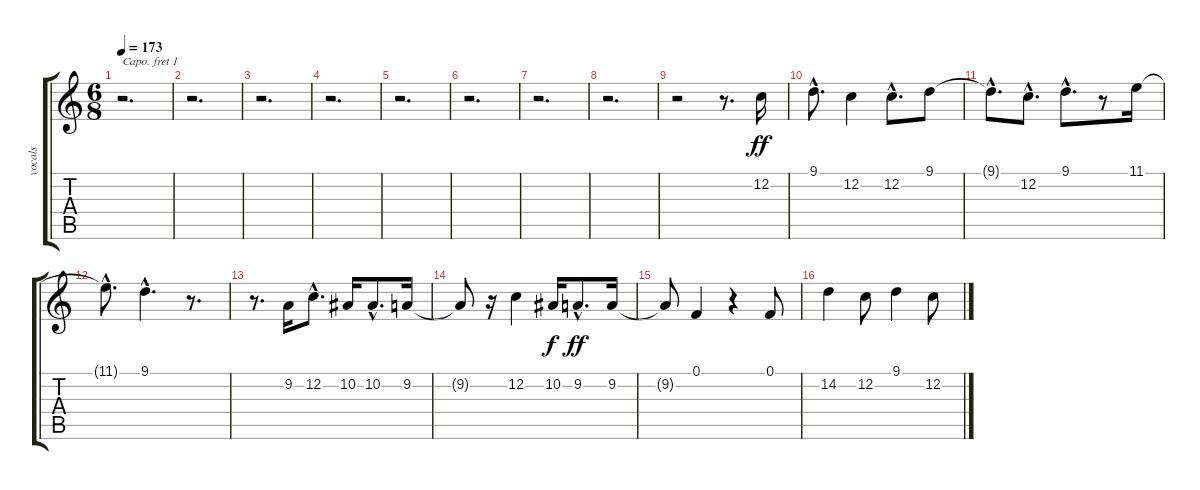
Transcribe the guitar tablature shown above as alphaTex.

\track ("vocals" "vocals") {instrument flute}
\staff {score tabs}
\capo 1
\tuning (E4 B3 G3 D3 A2 E2) {hide}
\ts (6 8)
\tempo 173
\clef g2
\ks c
r.2{d dy f} |
r.2{d} |
r.2{d} |
r.2{d} |
r.2{d} |
r.2{d} |
r.2{d} |
r.2{d} |
r.2 r.8{d} 12.2.16{dy ff} |
9.1{hac}.8{d} 12.2.4 12.2{hac}.8{d} 9.1.8 |
9.1{hac t}.8{d} 12.2{hac}.8{d} 9.1{hac}.8{d} r.8 11.1.16 |
11.1{hac t}.8{d} 9.1{hac}.4{d} r.8{d} |
r.8{d} 9.2.16 12.2{hac}.8{d} 10.2.16 10.2{hac}.8{d} 9.2.16 |
9.2{t}.8 r.16 12.2.4 10.2.16{dy f} 9.2{hac}.8{d dy ff} 9.2.16 |
9.2{t}.8 0.1.4 r.4 0.1.8 |
14.2.4 12.2.8 9.1.4 12.2.8
